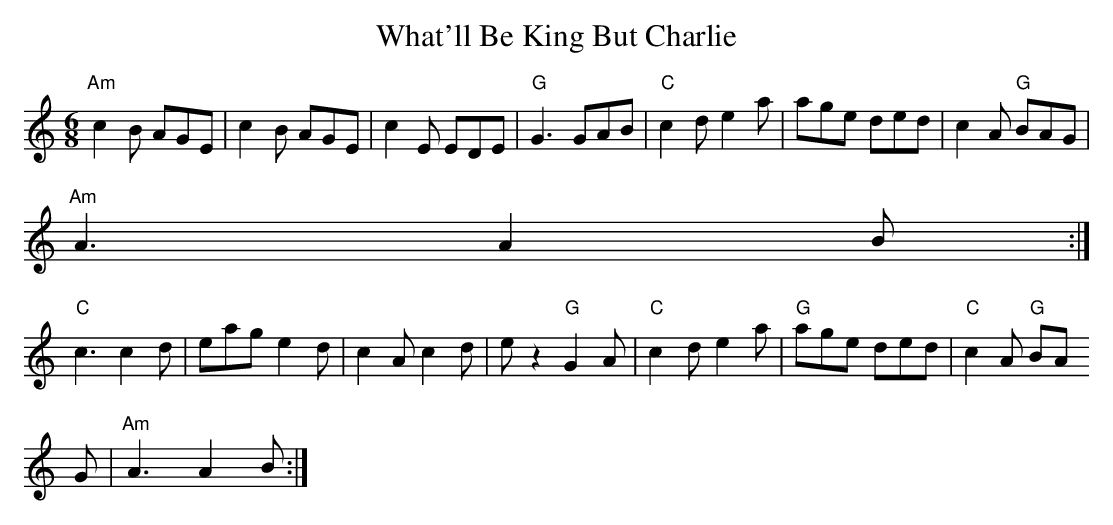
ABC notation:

X:1
T:What'll Be King But Charlie
M:6/8
L:1/8
K:Am
"Am"c2B AGE|c2B AGE|c2E EDE|"G"G3 GAB|"C"c2d e2a|age ded|c2A "G"BAG|"Am"
A3 A2B:|
"C"c3 c2d|eag e2d|c2A c2d|e z2 "G"G2A|"C"c2d e2a|"G"age ded|"C"c2A "G"BA
G|"Am"A3 A2B:|
